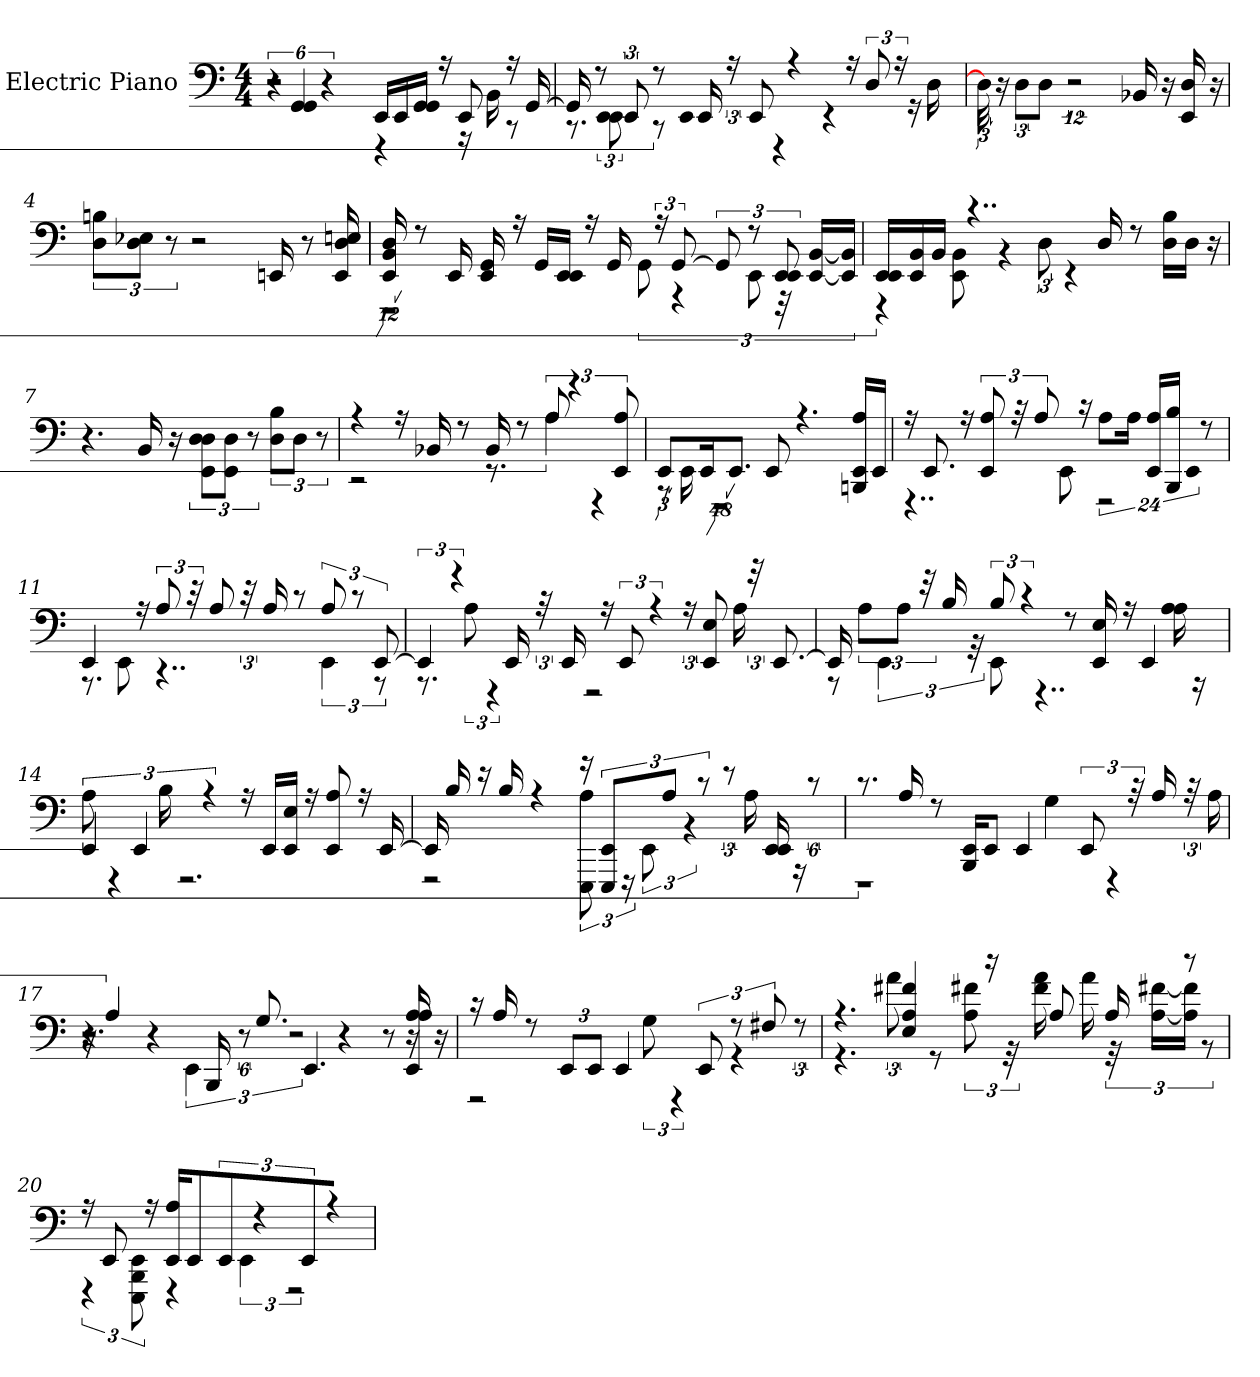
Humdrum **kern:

**kern
*part1
*staff1
*I"Electric Piano
*I'E.Pno
*clefF4
*M4/4
*MM120
=1
*^
*	*^
2r	2r	6%5r
16EE/LL	4r	.
16EE/	.	.
16GG/ 16GGJJ	.	.
16r	.	.
8EE	16r	.
.	16BB	.
.	.	12GG 12GG
16r	8r	.
.	.	12r
[16GG	.	.
*	*v	*v
=2	=2
16GG]	8.r
8r	.
12EE	12EE 12EE
8r	48%5r
.	12EE
16EE	.
24r	6r
8EE	.
4r	4r
16r	16r
12D	[16D
.	16ryy
24r	.
*v	*v
=3
48D]
16r
12D\L
8D\J
24%11r
16BB-X
16r
16EE 16D
16r
=4
12D\ 12BnL
12D\ 12E-XJ
12r
2r
16EEn
8r
16D 16EE 16En
=5
*^
16D 16EE 16BB	12%7r
8r	.
16EE	.
16EE 16GG	.
16r	.
16GG/LL	.
16EE/ 16EEJJ	.
16r	.
16GG	.
.	12GG
24r	.
[12GG	48%7r
12GG]	.
.	12EE
12r	.
.	48r
12EE 12EE	[24BB/ [24EELL
.	24BB/] 24EE]JJ
=6	=6
16EE/ 16EELL	6r
16BB/ 16EE	.
16BB/JJ	.
.	12EE 12BB
4..r	.
.	12%5r
16D	.
.	12D
8r	.
.	4r
16B\ 16DLL	.
16D\JJ	.
16r	.
*v	*v
=7
4.r
16BB
16r
12D\ 12EE 12DL
12EE\ 12DJ
12r
12D\ 12BL
12D\J
12r
=8
*^
4r	2r
16r	.
16BB-X	.
8r	.
16BB-	8.r
8r	.
12A	6A
48%7r	.
.	48%7r
12EE 12A	.
=9	=9
8EE/L	12r
.	16EE
16EE/K	.
.	48%41r
8.EE/J	.
8EE	.
4.r	.
16A/ 16BBBn 16EELL	.
16EE/JJ	.
=10	=10
16r	4..r
8.EE	.
16r	.
12EE 12A	.
48r	.
12A	.
.	8EE
16r	.
8A\L	48%13r
16A\Jk	.
16EE/ 16ALL	.
16BBB/ 16BJJ	.
.	6EE
8r	.
=11	=11
4EE	8.r
.	8EE
16r	.
12A	4..r
48r	.
8A	.
48r	.
16A	.
8r	.
12A	6EE
12r	.
[12EE	12r
=12	=12
6EE]	8.r
6r	.
.	12A
.	6r
16EE	.
48r	.
16EE	.
.	2r
16r	.
12EE	.
6r	.
24r	.
8E 8EE	.
.	16A
48r	.
[8.EE	.
.	6ryy
=13	=13
16EE]	8r
12A\L	.
.	6EE
12A\J	.
48r	.
16B	.
.	48r
12B	8EE
6r	.
.	4..r
8r	.
16EE 16E	.
16r	.
4EE	.
.	16A 16A
.	16r
.	16ryy
=14	=14
6EE	12A
.	48%5r
6EE	.
.	16B
.	2.r
6r	.
16r	.
16EE/LL	.
16EE/ 16EJJ	.
16r	.
8EE 8A	.
16r	.
[16EE	.
=15	=15
16EE]	2r
16B	.
16r	.
16B	.
4r	.
16r	12A 12EEE
12EE/ 12EEEL	.
.	24r
.	12EE
12A/J	.
.	6r
12r	.
12r	.
.	16A
16EE 16EE	.
.	16r
48%5r	.
.	16ryy
=16	=16
8.r	3%2r
16A	.
8r	.
16EE/ 16BBBKL	.
8EE/J	.
4EE	.
.	6G
12EE	.
.	48%5r
48r	.
16A	.
.	16A
48r	.
=17	=17
*	*^
16r	4.r	2r
6A	.	.
48%5r	.	.
16BBB	.	.
.	6EE	.
48%5r	.	.
4.EE	.	8.G
.	3r	.
.	.	4r
16EE 16A 16A	8r	.
16r	.	16r
*	*v	*v
=18	=18
16r	2r
16A	.
8r	.
12EE/L	.
12EE/J	.
4EE	.
.	12G
.	6r
12EE	.
12r	4r
12F#X	.
12r	.
=19	=19
4.r	4.r
4E 4A 4f#X	12a
.	8r
.	12A 12f#X
16r	.
.	48r
8A	16f# 16a
.	16a
16A	48r
.	[24A\ [24f#XLL
8r	24A\] 24f#]JJ
.	12r
=20	=20
16r	6r
8EE	.
.	12EE 12BBB 12EEE
16r	.
16EE/ 16AKL	4r
8EE/	.
12EE/J	.
.	6EE
48%7r	.
12EE	3r
4r	.
*v	*v
=
*-
